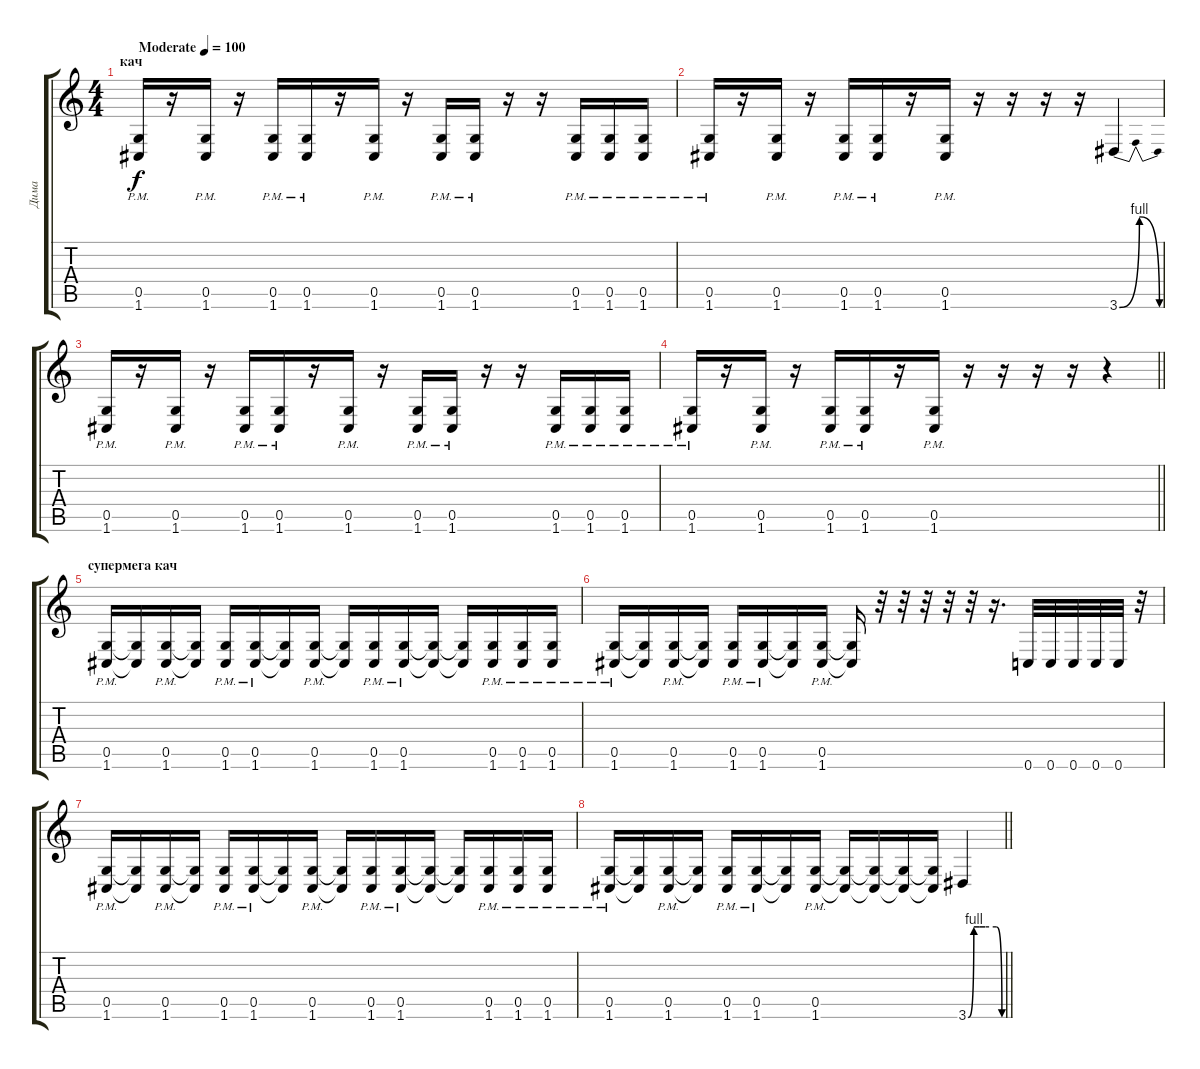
\track ("Дима" "Дима") {instrument distortionguitar}
\staff {score tabs}
\tuning (D4 A3 F3 C3 G2 C2) {hide}
\ts (4 4)
\section ("" "кач")
\tempo (100 "Moderate")
\clef g2
\ks c
(0.5{pm} 1.6{pm}).16{dy f instrument distortionguitar} r.16 (0.5{pm} 1.6{pm}).16 r.16 (0.5{pm} 1.6{pm}).16 (0.5{pm} 1.6{pm}).16 r.16 (0.5{pm} 1.6{pm}).16 r.16 (0.5{pm} 1.6{pm}).16 (0.5{pm} 1.6{pm}).16 r.16 r.16 (0.5{pm} 1.6{pm}).16 (0.5{pm} 1.6{pm}).16 (0.5{pm} 1.6{pm}).16 |
(0.5{pm} 1.6{pm}).16 r.16 (0.5{pm} 1.6{pm}).16 r.16 (0.5{pm} 1.6{pm}).16 (0.5{pm} 1.6{pm}).16 r.16 (0.5{pm} 1.6{pm}).16 r.16 r.16 r.16 r.16 3.6{be (bendrelease 0 0 15 4 45 4 60 0)}.4 |
(0.5{pm} 1.6{pm}).16 r.16 (0.5{pm} 1.6{pm}).16 r.16 (0.5{pm} 1.6{pm}).16 (0.5{pm} 1.6{pm}).16 r.16 (0.5{pm} 1.6{pm}).16 r.16 (0.5{pm} 1.6{pm}).16 (0.5{pm} 1.6{pm}).16 r.16 r.16 (0.5{pm} 1.6{pm}).16 (0.5{pm} 1.6{pm}).16 (0.5{pm} 1.6{pm}).16 |
\barLineRight lightlight
(0.5{pm} 1.6{pm}).16 r.16 (0.5{pm} 1.6{pm}).16 r.16 (0.5{pm} 1.6{pm}).16 (0.5{pm} 1.6{pm}).16 r.16 (0.5{pm} 1.6{pm}).16 r.16 r.16 r.16 r.16 r.4 |
\section ("" "супермега кач")
(0.5{pm} 1.6{pm}).16 (0.5{t} 1.6{t}).16 (0.5{pm} 1.6{pm}).16 (0.5{t} 1.6{t}).16 (0.5{pm} 1.6{pm}).16 (0.5{pm} 1.6{pm}).16 (0.5{t} 1.6{t}).16 (0.5{pm} 1.6{pm}).16 (0.5{t} 1.6{t}).16 (0.5{pm} 1.6{pm}).16 (0.5{pm} 1.6{pm}).16 (0.5{t} 1.6{t}).16 (0.5{t} 1.6{t}).16 (0.5{pm} 1.6{pm}).16 (0.5{pm} 1.6{pm}).16 (0.5{pm} 1.6{pm}).16 |
(0.5{pm} 1.6{pm}).16 (0.5{t} 1.6{t}).16 (0.5{pm} 1.6{pm}).16 (0.5{t} 1.6{t}).16 (0.5{pm} 1.6{pm}).16 (0.5{pm} 1.6{pm}).16 (0.5{t} 1.6{t}).16 (0.5{pm} 1.6{pm}).16 (0.5{t} 1.6{t}).16 r.32 r.32 r.32 r.32 r.32 r.16{d} 0.6.32 0.6.32 0.6.32 0.6.32 0.6.32 r.32 |
(0.5{pm} 1.6{pm}).16 (0.5{t} 1.6{t}).16 (0.5{pm} 1.6{pm}).16 (0.5{t} 1.6{t}).16 (0.5{pm} 1.6{pm}).16 (0.5{pm} 1.6{pm}).16 (0.5{t} 1.6{t}).16 (0.5{pm} 1.6{pm}).16 (0.5{t} 1.6{t}).16 (0.5{pm} 1.6{pm}).16 (0.5{pm} 1.6{pm}).16 (0.5{t} 1.6{t}).16 (0.5{t} 1.6{t}).16 (0.5{pm} 1.6{pm}).16 (0.5{pm} 1.6{pm}).16 (0.5{pm} 1.6{pm}).16 |
\barLineRight lightlight
(0.5{pm} 1.6{pm}).16 (0.5{t} 1.6{t}).16 (0.5{pm} 1.6{pm}).16 (0.5{t} 1.6{t}).16 (0.5{pm} 1.6{pm}).16 (0.5{pm} 1.6{pm}).16 (0.5{t} 1.6{t}).16 (0.5{pm} 1.6{pm}).16 (0.5{t} 1.6{t}).16 (0.5{t} 1.6{t}).16 (0.5{t} 1.6{t}).16 (0.5{t} 1.6{t}).16 3.6{be (custom 0 0 10 4 20 4 30 4 50 4 60 0)}.4
